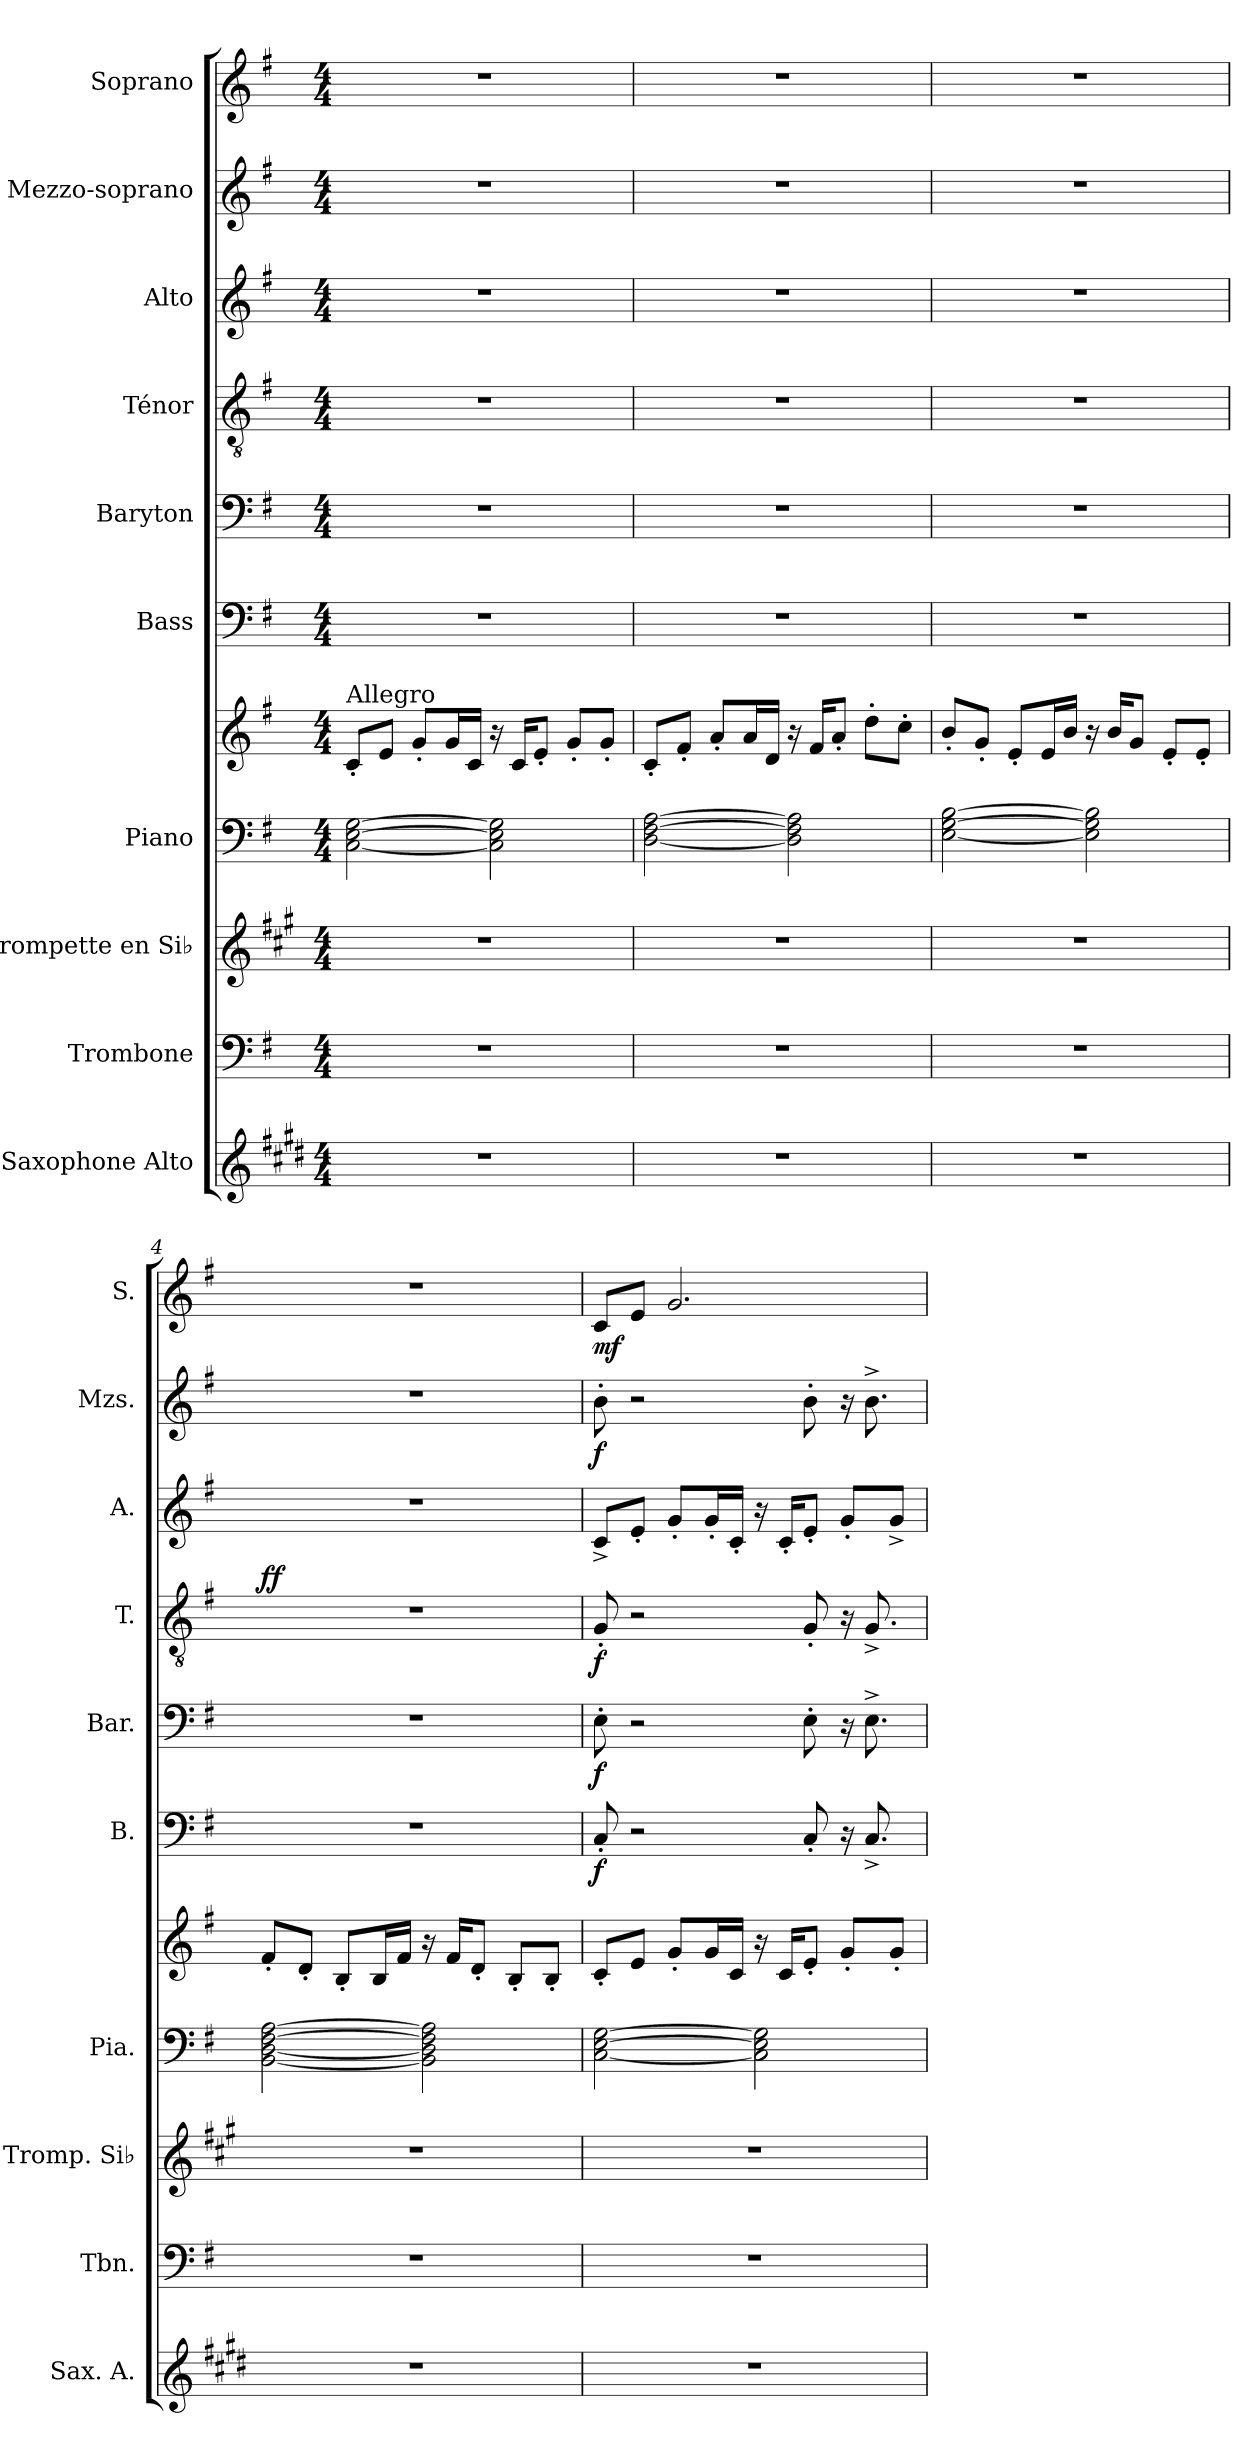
**kern	**kern	**kern	**kern	**kern	**kern	**dynam	**kern	**dynam	**kern	**dynam	**kern	**kern	**dynam	**kern	**dynam
*part10	*part9	*part8	*part7	*part7	*part6	*part6	*part5	*part5	*part4	*part4	*part3	*part2	*part2	*part1	*part1
*staff11	*staff10	*staff9	*staff8	*staff7	*staff6	*staff6	*staff5	*staff5	*staff4	*staff4	*staff3	*staff2	*staff2	*staff1	*staff1
*I"Saxophone Alto	*I"Trombone	*I"Trompette en Si♭	*I"Piano	*	*I"Bass	*	*I"Baryton	*	*I"Ténor	*	*I"Alto	*I"Mezzo-soprano	*	*I"Soprano	*
*I'Sax. A.	*I'Tbn.	*I'Tromp. Si♭	*I'Pia.	*	*I'B.	*	*I'Bar.	*	*I'T.	*	*I'A.	*I'Mzs.	*	*I'S.	*
*clefG2	*clefF4	*clefG2	*clefF4	*clefG2	*clefF4	*	*clefF4	*	*clefGv2	*	*clefG2	*clefG2	*	*clefG2	*
*ITrd5c9	*	*ITrd1c2	*	*	*	*	*	*	*	*	*	*	*	*	*
*k[f#]	*k[f#]	*k[f#]	*k[f#]	*k[f#]	*k[f#]	*	*k[f#]	*	*k[f#]	*	*k[f#]	*k[f#]	*	*k[f#]	*
*M4/4	*M4/4	*M4/4	*M4/4	*M4/4	*M4/4	*	*M4/4	*	*M4/4	*	*M4/4	*M4/4	*	*M4/4	*
=1	=1	=1	=1	=1	=1	=1	=1	=1	=1	=1	=1	=1	=1	=1	=1
!	!	!	!	!LO:TX:a:t=Allegro	!	!	!	!	!	!	!	!	!	!	!
1r	1r	1r	[2C\ [2E\ [2G\	8c'/L	1r	.	1r	.	1r	.	1r	1r	.	1r	.
.	.	.	.	8e/J	.	.	.	.	.	.	.	.	.	.	.
.	.	.	.	8g'/L	.	.	.	.	.	.	.	.	.	.	.
.	.	.	.	16g/L	.	.	.	.	.	.	.	.	.	.	.
.	.	.	.	16c/JJ	.	.	.	.	.	.	.	.	.	.	.
.	.	.	2C\] 2E\] 2G\]	16r	.	.	.	.	.	.	.	.	.	.	.
.	.	.	.	16c/KL	.	.	.	.	.	.	.	.	.	.	.
.	.	.	.	8e'/J	.	.	.	.	.	.	.	.	.	.	.
.	.	.	.	8g'/L	.	.	.	.	.	.	.	.	.	.	.
.	.	.	.	8g'/J	.	.	.	.	.	.	.	.	.	.	.
=2	=2	=2	=2	=2	=2	=2	=2	=2	=2	=2	=2	=2	=2	=2	=2
1r	1r	1r	[2D\ [2F#\ [2A\	8c'/L	1r	.	1r	.	1r	.	1r	1r	.	1r	.
.	.	.	.	8f#'/J	.	.	.	.	.	.	.	.	.	.	.
.	.	.	.	8a'/L	.	.	.	.	.	.	.	.	.	.	.
.	.	.	.	16a/L	.	.	.	.	.	.	.	.	.	.	.
.	.	.	.	16d/JJ	.	.	.	.	.	.	.	.	.	.	.
.	.	.	2D\] 2F#\] 2A\]	16r	.	.	.	.	.	.	.	.	.	.	.
.	.	.	.	16f#/KL	.	.	.	.	.	.	.	.	.	.	.
.	.	.	.	8a'/J	.	.	.	.	.	.	.	.	.	.	.
.	.	.	.	8dd'\L	.	.	.	.	.	.	.	.	.	.	.
.	.	.	.	8cc'\J	.	.	.	.	.	.	.	.	.	.	.
=3	=3	=3	=3	=3	=3	=3	=3	=3	=3	=3	=3	=3	=3	=3	=3
1r	1r	1r	[2E\ [2G\ [2B\	8b'/L	1r	.	1r	.	1r	.	1r	1r	.	1r	.
.	.	.	.	8g'/J	.	.	.	.	.	.	.	.	.	.	.
.	.	.	.	8e'/L	.	.	.	.	.	.	.	.	.	.	.
.	.	.	.	16e/L	.	.	.	.	.	.	.	.	.	.	.
.	.	.	.	16b/JJ	.	.	.	.	.	.	.	.	.	.	.
.	.	.	2E\] 2G\] 2B\]	16r	.	.	.	.	.	.	.	.	.	.	.
.	.	.	.	16b/KL	.	.	.	.	.	.	.	.	.	.	.
.	.	.	.	8g/J	.	.	.	.	.	.	.	.	.	.	.
.	.	.	.	8e'/L	.	.	.	.	.	.	.	.	.	.	.
.	.	.	.	8e'/J	.	.	.	.	.	.	.	.	.	.	.
!!LO:PB:g=z
=4	=4	=4	=4	=4	=4	=4	=4	=4	=4	=4	=4	=4	=4	=4	=4
!	!	!	!	!	!	!	!	!	!	!LO:DY:a	!	!	!	!	!
1r	1r	1r	[2BB\ [2D\ [2F#\ [2A\	8f#'/L	1r	.	1r	.	1r	ff	1r	1r	.	1r	.
.	.	.	.	8d'/J	.	.	.	.	.	.	.	.	.	.	.
.	.	.	.	8B'/L	.	.	.	.	.	.	.	.	.	.	.
.	.	.	.	16B/L	.	.	.	.	.	.	.	.	.	.	.
.	.	.	.	16f#/JJ	.	.	.	.	.	.	.	.	.	.	.
.	.	.	2BB\] 2D\] 2F#\] 2A\]	16r	.	.	.	.	.	.	.	.	.	.	.
.	.	.	.	16f#/KL	.	.	.	.	.	.	.	.	.	.	.
.	.	.	.	8d'/J	.	.	.	.	.	.	.	.	.	.	.
.	.	.	.	8B'/L	.	.	.	.	.	.	.	.	.	.	.
.	.	.	.	8B'/J	.	.	.	.	.	.	.	.	.	.	.
=5	=5	=5	=5	=5	=5	=5	=5	=5	=5	=5	=5	=5	=5	=5	=5
!	!	!	!	!	!	!LO:DY:b	!	!LO:DY:b	!	!LO:DY:b	!	!	!LO:DY:b	!	!LO:DY:b
1r	1r	1r	[2C\ [2E\ [2G\	8c'/L	8C'/	f	8E'\	f	8G'/	f	8c^/L	8b'\	f	8c/L	mf
.	.	.	.	8e/J	2r	.	2r	.	2r	.	8e'/J	2r	.	8e/J	.
.	.	.	.	8g'/L	.	.	.	.	.	.	8g'/L	.	.	2.g/	.
.	.	.	.	16g/L	.	.	.	.	.	.	16g'/L	.	.	.	.
.	.	.	.	16c/JJ	.	.	.	.	.	.	16c'/JJ	.	.	.	.
.	.	.	2C\] 2E\] 2G\]	16r	.	.	.	.	.	.	16r	.	.	.	.
.	.	.	.	16c/KL	.	.	.	.	.	.	16c'/KL	.	.	.	.
.	.	.	.	8e'/J	8C'/	.	8E'\	.	8G'/	.	8e'/J	8b'\	.	.	.
.	.	.	.	8g'/L	16r	.	16r	.	16r	.	8g'/L	16r	.	.	.
.	.	.	.	.	8.C^/	.	8.E^\	.	8.G^/	.	.	8.b^\	.	.	.
.	.	.	.	8g'/J	.	.	.	.	.	.	8g^/J	.	.	.	.
=	=	=	=	=	=	=	=	=	=	=	=	=	=	=	=
*-	*-	*-	*-	*-	*-	*-	*-	*-	*-	*-	*-	*-	*-	*-	*-
